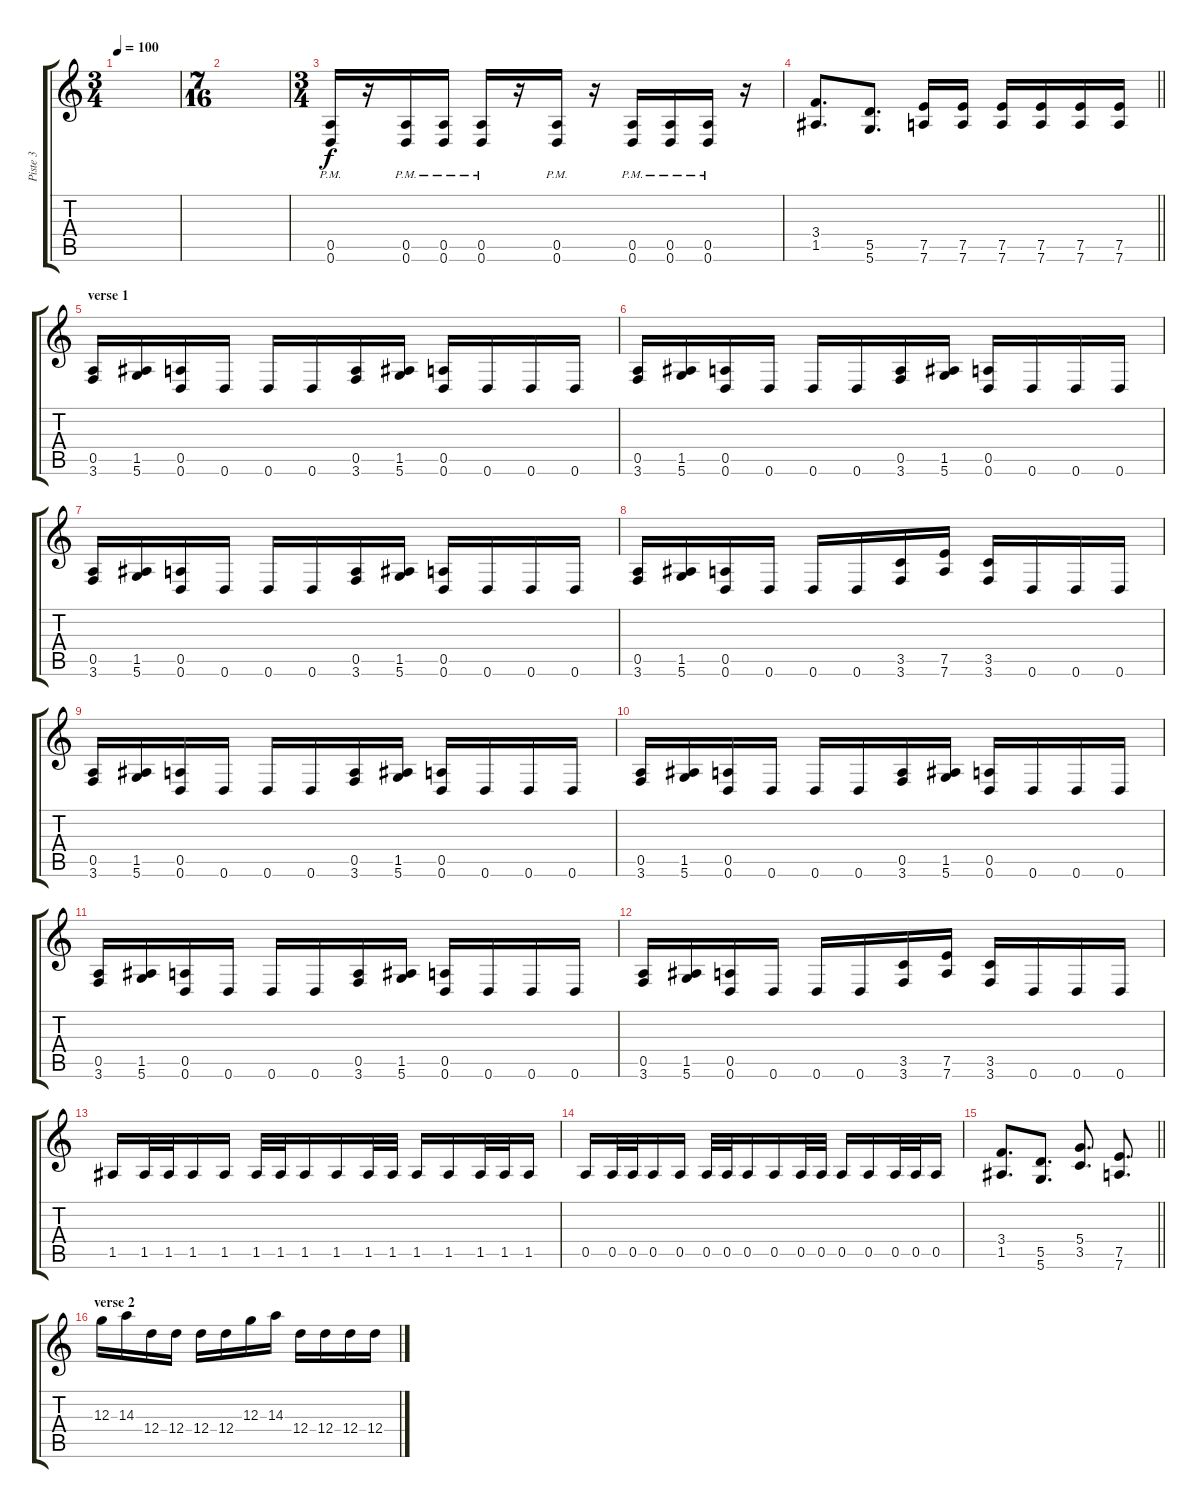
\track ("Piste 3" "Piste 3") {instrument distortionguitar}
\staff {score tabs}
\tuning (E4 B3 G3 D3 A2 D2) {hide}
\ts (3 4)
\tempo 100
\clef g2
\ks c
|
\ts (7 16)
|
\ts (3 4)
(0.5{pm} 0.6{pm}).16 r.16 (0.5{pm} 0.6{pm}).16 (0.5{pm} 0.6{pm}).16 (0.5{pm} 0.6{pm}).16 r.16 (0.5{pm} 0.6{pm}).16 r.16 (0.5{pm} 0.6{pm}).16 (0.5{pm} 0.6{pm}).16 (0.5{pm} 0.6{pm}).16 r.16 |
\barLineRight lightlight
(3.4 1.5).8{d} (5.5 5.6).8{d} (7.5 7.6).16 (7.5 7.6).16 (7.5 7.6).16 (7.5 7.6).16 (7.5 7.6).16 (7.5 7.6).16 |
\section ("" "verse 1")
(0.5 3.6).16 (1.5 5.6).16 (0.5 0.6).16 0.6.16 0.6.16 0.6.16 (0.5 3.6).16 (1.5 5.6).16 (0.5 0.6).16 0.6.16 0.6.16 0.6.16 |
(0.5 3.6).16 (1.5 5.6).16 (0.5 0.6).16 0.6.16 0.6.16 0.6.16 (0.5 3.6).16 (1.5 5.6).16 (0.5 0.6).16 0.6.16 0.6.16 0.6.16 |
(0.5 3.6).16 (1.5 5.6).16 (0.5 0.6).16 0.6.16 0.6.16 0.6.16 (0.5 3.6).16 (1.5 5.6).16 (0.5 0.6).16 0.6.16 0.6.16 0.6.16 |
(0.5 3.6).16 (1.5 5.6).16 (0.5 0.6).16 0.6.16 0.6.16 0.6.16 (3.5 3.6).16 (7.5 7.6).16 (3.5 3.6).16 0.6.16 0.6.16 0.6.16 |
(0.5 3.6).16 (1.5 5.6).16 (0.5 0.6).16 0.6.16 0.6.16 0.6.16 (0.5 3.6).16 (1.5 5.6).16 (0.5 0.6).16 0.6.16 0.6.16 0.6.16 |
(0.5 3.6).16 (1.5 5.6).16 (0.5 0.6).16 0.6.16 0.6.16 0.6.16 (0.5 3.6).16 (1.5 5.6).16 (0.5 0.6).16 0.6.16 0.6.16 0.6.16 |
(0.5 3.6).16 (1.5 5.6).16 (0.5 0.6).16 0.6.16 0.6.16 0.6.16 (0.5 3.6).16 (1.5 5.6).16 (0.5 0.6).16 0.6.16 0.6.16 0.6.16 |
(0.5 3.6).16 (1.5 5.6).16 (0.5 0.6).16 0.6.16 0.6.16 0.6.16 (3.5 3.6).16 (7.5 7.6).16 (3.5 3.6).16 0.6.16 0.6.16 0.6.16 |
1.5.16 1.5.32 1.5.32 1.5.16 1.5.16 1.5.32 1.5.32 1.5.16 1.5.16 1.5.32 1.5.32 1.5.16 1.5.16 1.5.32 1.5.32 1.5.16 |
0.5.16 0.5.32 0.5.32 0.5.16 0.5.16 0.5.32 0.5.32 0.5.16 0.5.16 0.5.32 0.5.32 0.5.16 0.5.16 0.5.32 0.5.32 0.5.16 |
\barLineRight lightlight
(3.4 1.5).8{d} (5.5 5.6).8{d} (5.4 3.5).8{d} (7.5 7.6).8{d} |
\section ("" "verse 2")
12.3.16{volume 16} 14.3.16 12.4.16 12.4.16 12.4.16 12.4.16 12.3.16 14.3.16 12.4.16 12.4.16 12.4.16 12.4.16
